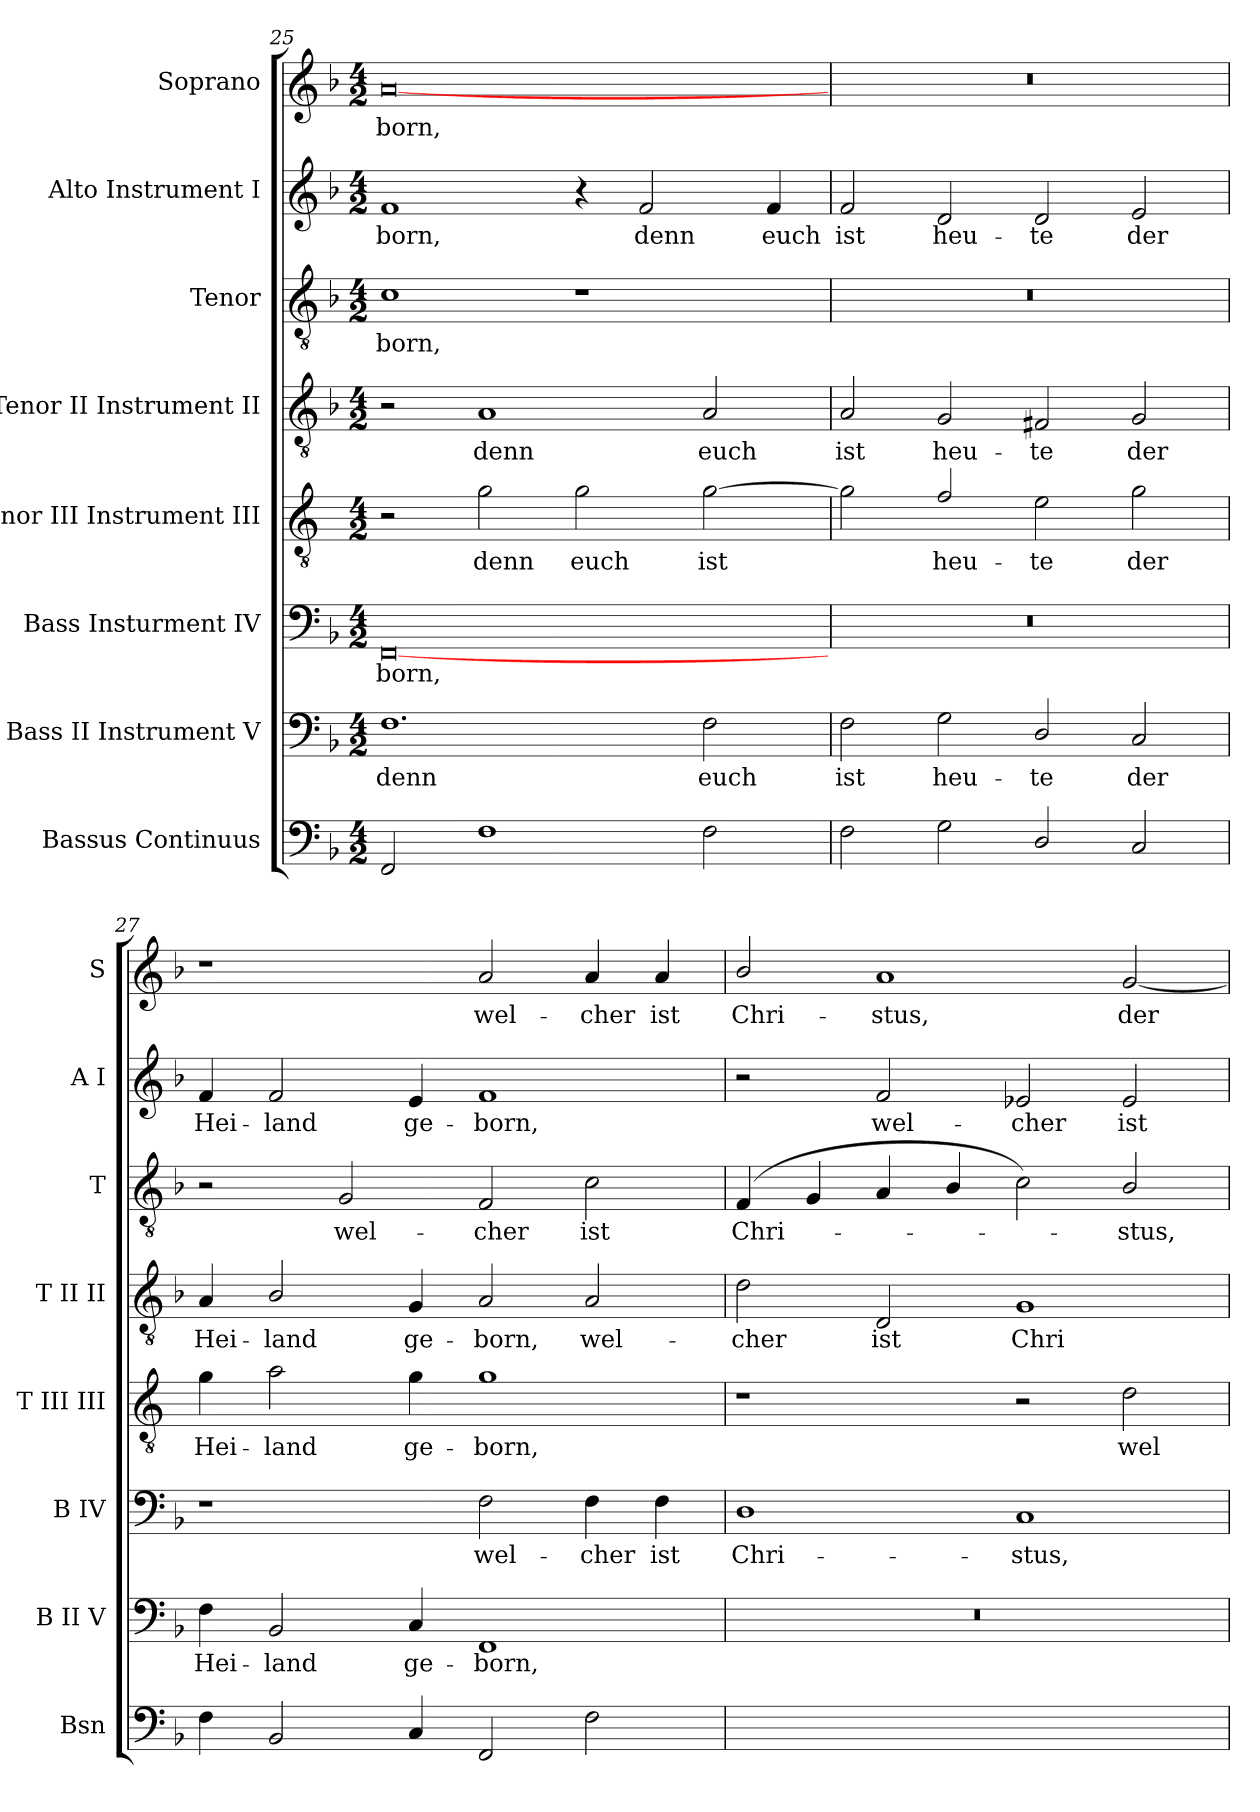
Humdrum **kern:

**kern	**text	**text	**kern	**text	**kern	**text	**kern	**text	**kern	**text	**kern	**text	**kern	**text	**kern	**text
*part8	*part8	*part8	*part7	*part7	*part6	*part6	*part5	*part5	*part4	*part4	*part3	*part3	*part2	*part2	*part1	*part1
*staff8	*staff8	*staff8	*staff7	*staff7	*staff6	*staff6	*staff5	*staff5	*staff4	*staff4	*staff3	*staff3	*staff2	*staff2	*staff1	*staff1
*I"Bassus Continuus	*	*	*I"Bass II Instrument V	*	*I"Bass Insturment IV	*	*I"Tenor III Instrument III	*	*I"Tenor II Instrument II	*	*I"Tenor	*	*I"Alto Instrument I	*	*I"Soprano	*
*I'Bsn	*	*	*I'B II V	*	*I'B IV	*	*I'T III III	*	*I'T II II	*	*I'T	*	*I'A I	*	*I'S	*
!!LO:LB:g=z
*clefF4	*	*	*clefF4	*	*clefF4	*	*clefGv2	*	*clefGv2	*	*clefGv2	*	*clefG2	*	*clefG2	*
*	*	*	*	*	*	*	*ITrd4c7	*	*	*	*	*	*	*	*	*
*k[b-]	*	*	*k[b-]	*	*k[b-]	*	*k[b-]	*	*k[b-]	*	*k[b-]	*	*k[b-]	*	*k[b-]	*
*F:	*	*	*F:	*	*F:	*	*F:	*	*F:	*	*F:	*	*F:	*	*F:	*
*M4/2	*	*	*M4/2	*	*M4/2	*	*M4/2	*	*M4/2	*	*M4/2	*	*M4/2	*	*M4/2	*
=25	=25	=25	=25	=25	=25	=25	=25	=25	=25	=25	=25	=25	=25	=25	=25	=25
!	!	!	!	!LO:LY:b	!	!LO:LY:b	!	!	!	!	!	!LO:LY:b	!	!LO:LY:b	!	!LO:LY:b
2FF	.	.	1.F	denn	[0FF	-born,	2r	.	2r	.	1c	-born,	1f	-born,	[0a	-born,
!	!	!	!	!	!	!	!	!LO:LY:b	!	!LO:LY:b	!	!	!	!	!	!
1F	.	.	.	.	.	.	2c	denn	1A	denn	.	.	.	.	.	.
!	!	!	!	!	!	!	!	!LO:LY:b	!	!	!	!	!	!	!	!
.	.	.	.	.	.	.	2c	euch	.	.	1r	.	4r	.	.	.
!	!	!	!	!	!	!	!	!	!	!	!	!	!	!LO:LY:b	!	!
.	.	.	.	.	.	.	.	.	.	.	.	.	2f	denn	.	.
!	!	!	!	!LO:LY:b	!	!	!	!LO:LY:b	!	!LO:LY:b	!	!	!	!	!	!
2F	.	.	2F	euch	.	.	[2c	ist	2A	euch	.	.	.	.	.	.
!	!	!	!	!	!	!	!	!	!	!	!	!	!	!LO:LY:b	!	!
.	.	.	.	.	.	.	.	.	.	.	.	.	4f	euch	.	.
=26	=26	=26	=26	=26	=26	=26	=26	=26	=26	=26	=26	=26	=26	=26	=26	=26
!	!	!	!	!LO:LY:b	!	!	!	!	!	!LO:LY:b	!	!	!	!LO:LY:b	!	!
2F	.	.	2F	ist	0r	.	2c]	.	2A	ist	0r	.	2f	ist	0r	.
!	!	!	!	!LO:LY:b	!	!	!	!LO:LY:b	!	!LO:LY:b	!	!	!	!LO:LY:b	!	!
2G	.	.	2G	heu-	.	.	2B-/	heu-	2G	heu-	.	.	2d	heu-	.	.
!	!	!	!	!LO:LY:b	!	!	!	!LO:LY:b	!	!LO:LY:b	!	!	!	!LO:LY:b	!	!
2D/	.	.	2D/	-te	.	.	2A	-te	2F#X	-te	.	.	2d	-te	.	.
!	!	!	!	!LO:LY:b	!	!	!	!LO:LY:b	!	!LO:LY:b	!	!	!	!LO:LY:b	!	!
2C	.	.	2C	der	.	.	2c	der	2G	der	.	.	2e	der	.	.
=27	=27	=27	=27	=27	=27	=27	=27	=27	=27	=27	=27	=27	=27	=27	=27	=27
!	!	!	!	!LO:LY:b	!	!	!	!LO:LY:b	!	!LO:LY:b	!	!	!	!LO:LY:b	!	!
4F	.	.	4F	Hei-	1r	.	4c	Hei-	4A	Hei-	2r	.	4f	Hei-	1r	.
!	!	!	!	!LO:LY:b	!	!	!	!LO:LY:b	!	!LO:LY:b	!	!	!	!LO:LY:b	!	!
2BB-	.	.	2BB-	-land	.	.	2d	-land	2B-/	-land	.	.	2f	-land	.	.
!	!	!	!	!	!	!	!	!	!	!	!	!LO:LY:b	!	!	!	!
.	.	.	.	.	.	.	.	.	.	.	2G	wel-	.	.	.	.
!	!	!	!	!LO:LY:b	!	!	!	!LO:LY:b	!	!LO:LY:b	!	!	!	!LO:LY:b	!	!
4C	.	.	4C	ge-	.	.	4c	ge-	4G	ge-	.	.	4e	ge-	.	.
!	!	!	!	!LO:LY:b	!	!LO:LY:b	!	!LO:LY:b	!	!LO:LY:b	!	!LO:LY:b	!	!LO:LY:b	!	!LO:LY:b
2FF	.	.	1FF	-born,	2F	wel-	1c	-born,	2A	-born,	2F	-cher	1f	-born,	2a	wel-
!	!	!	!	!	!	!LO:LY:b	!	!	!	!LO:LY:b	!	!LO:LY:b	!	!	!	!LO:LY:b
2F	.	.	.	.	4F	-cher	.	.	2A	wel-	2c	ist	.	.	4a	-cher
!	!	!	!	!	!	!LO:LY:b	!	!	!	!	!	!	!	!	!	!LO:LY:b
.	.	.	.	.	4F	ist	.	.	.	.	.	.	.	.	4a	ist
=28	=28	=28	=28	=28	=28	=28	=28	=28	=28	=28	=28	=28	=28	=28	=28	=28
!	!LO:LY:b	!	!	!	!	!LO:LY:b	!	!	!	!LO:LY:b	!	!LO:LY:b	!	!	!	!LO:LY:b
[2Dyy	6	.	0r	.	1D	Chri-	1r	.	2d	-cher	(<4F	Chri-	2r	.	2b-/	Chri-
.	.	.	.	.	.	.	.	.	.	.	4G	.	.	.	.	.
!	!LO:LY:b	!	!	!	!	!	!	!	!	!LO:LY:b	!	!	!	!LO:LY:b	!	!LO:LY:b
2Dyy]	5	.	.	.	.	.	.	.	2D	ist	4A	.	2f	wel-	1a	-stus,
.	.	.	.	.	.	.	.	.	.	.	4B-/	.	.	.	.	.
!	!LO:LY:b	!LO:LY:b	!	!	!	!LO:LY:b	!	!	!	!LO:LY:b	!	!	!	!LO:LY:b	!	!
[2Cyy	8	6	.	.	1C	-stus,	2r	.	1G	Chri-	2c)	.	2e-X	-cher	.	.
!	!LO:LY:b	!LO:LY:b	!	!	!	!	!	!LO:LY:b	!	!	!	!LO:LY:b	!	!LO:LY:b	!	!LO:LY:b
2Cyy]	7	5	.	.	.	.	2G	wel-	.	.	2B-/	stus,	2e-	ist	[2g	der
=	=	=	=	=	=	=	=	=	=	=	=	=	=	=	=	=
*-	*-	*-	*-	*-	*-	*-	*-	*-	*-	*-	*-	*-	*-	*-	*-	*-
